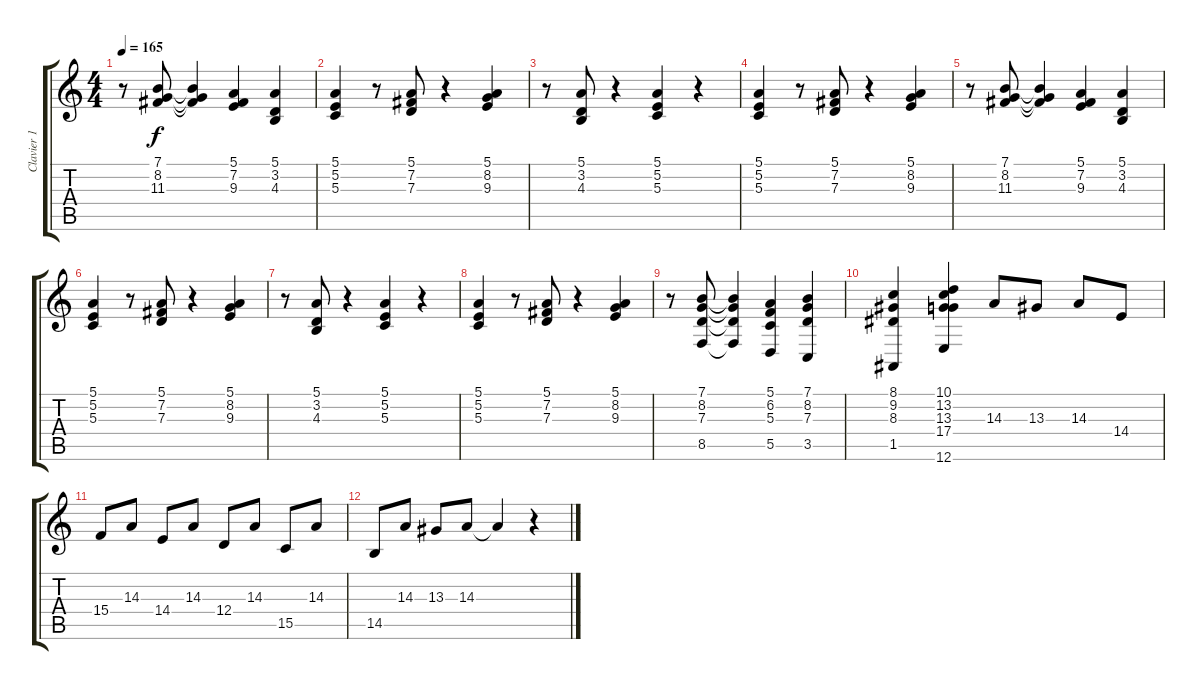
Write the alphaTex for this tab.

\track ("Clavier 1" "Clavier 1") {instrument voiceoohs}
\staff {score tabs}
\tuning (E4 B3 G3 D3 A2 E2) {hide}
\ts (4 4)
\tempo 165
\clef g2
\ks c
r.8{dy f} (7.1 8.2 11.3).8 (7.1{t} 8.2{t} 11.3{t}).4 (5.1 7.2 9.3).4 (5.1 3.2 4.3).4 |
(5.1 5.2 5.3).4 r.8 (5.1 7.2 7.3).8 r.4 (5.1 8.2 9.3).4 |
r.8 (5.1 3.2 4.3).8 r.4 (5.1 5.2 5.3).4 r.4 |
(5.1 5.2 5.3).4 r.8 (5.1 7.2 7.3).8 r.4 (5.1 8.2 9.3).4 |
r.8 (7.1 8.2 11.3).8 (7.1{t} 8.2{t} 11.3{t}).4 (5.1 7.2 9.3).4 (5.1 3.2 4.3).4 |
(5.1 5.2 5.3).4 r.8 (5.1 7.2 7.3).8 r.4 (5.1 8.2 9.3).4 |
r.8 (5.1 3.2 4.3).8 r.4 (5.1 5.2 5.3).4 r.4 |
(5.1 5.2 5.3).4 r.8 (5.1 7.2 7.3).8 r.4 (5.1 8.2 9.3).4 |
r.8 (7.1 8.2 7.3 8.5).8 (7.1{t} 8.2{t} 7.3{t} 8.5{t}).4 (5.1 6.2 5.3 5.5).4 (7.1 8.2 7.3 3.5).4 |
(8.1 9.2 8.3 1.5).4 (10.1 13.2 13.3 17.4 12.6).4 14.3.8 13.3.8 14.3.8 14.4.8 |
15.4.8 14.3.8 14.4.8 14.3.8 12.4.8 14.3.8 15.5.8 14.3.8 |
14.5.8 14.3.8 13.3.8 14.3.8 14.3{t}.4 r.4
